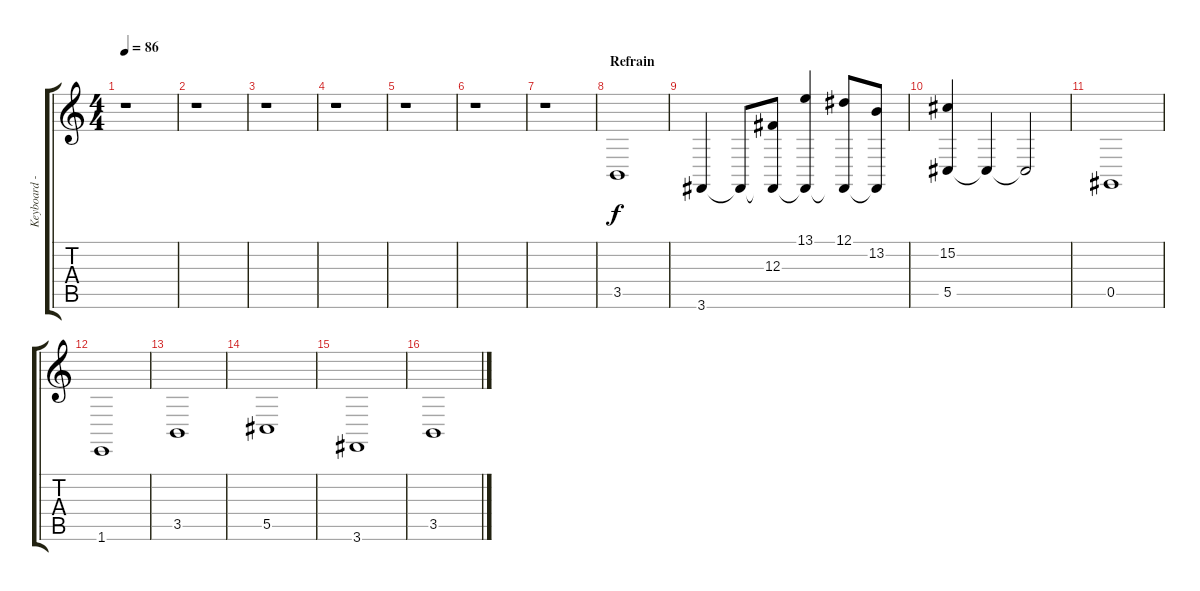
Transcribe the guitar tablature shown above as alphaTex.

\track ("Keyboard - Nils Neumann" "Keyboard -") {instrument churchorgan}
\staff {score tabs}
\tuning (Eb4 Bb3 Gb3 Db3 Ab2 Eb2) {hide}
\ts (4 4)
\tempo 86
\clef g2
\ks c
r.1{dy f} |
r.1 |
r.1 |
r.1 |
r.1 |
r.1 |
r.1 |
\section ("" "Refrain")
3.5.1 |
3.6.4 3.6{t}.8 (12.3 3.6{t}).8 (13.1 3.6{t}).4 (12.1 3.6{t}).8 (13.2 3.6{t}).8 |
(15.2 5.5).4 5.5{t}.4 5.5{t}.2 |
0.5.1 |
1.6.1 |
3.5.1 |
5.5.1 |
3.6.1 |
3.5.1
